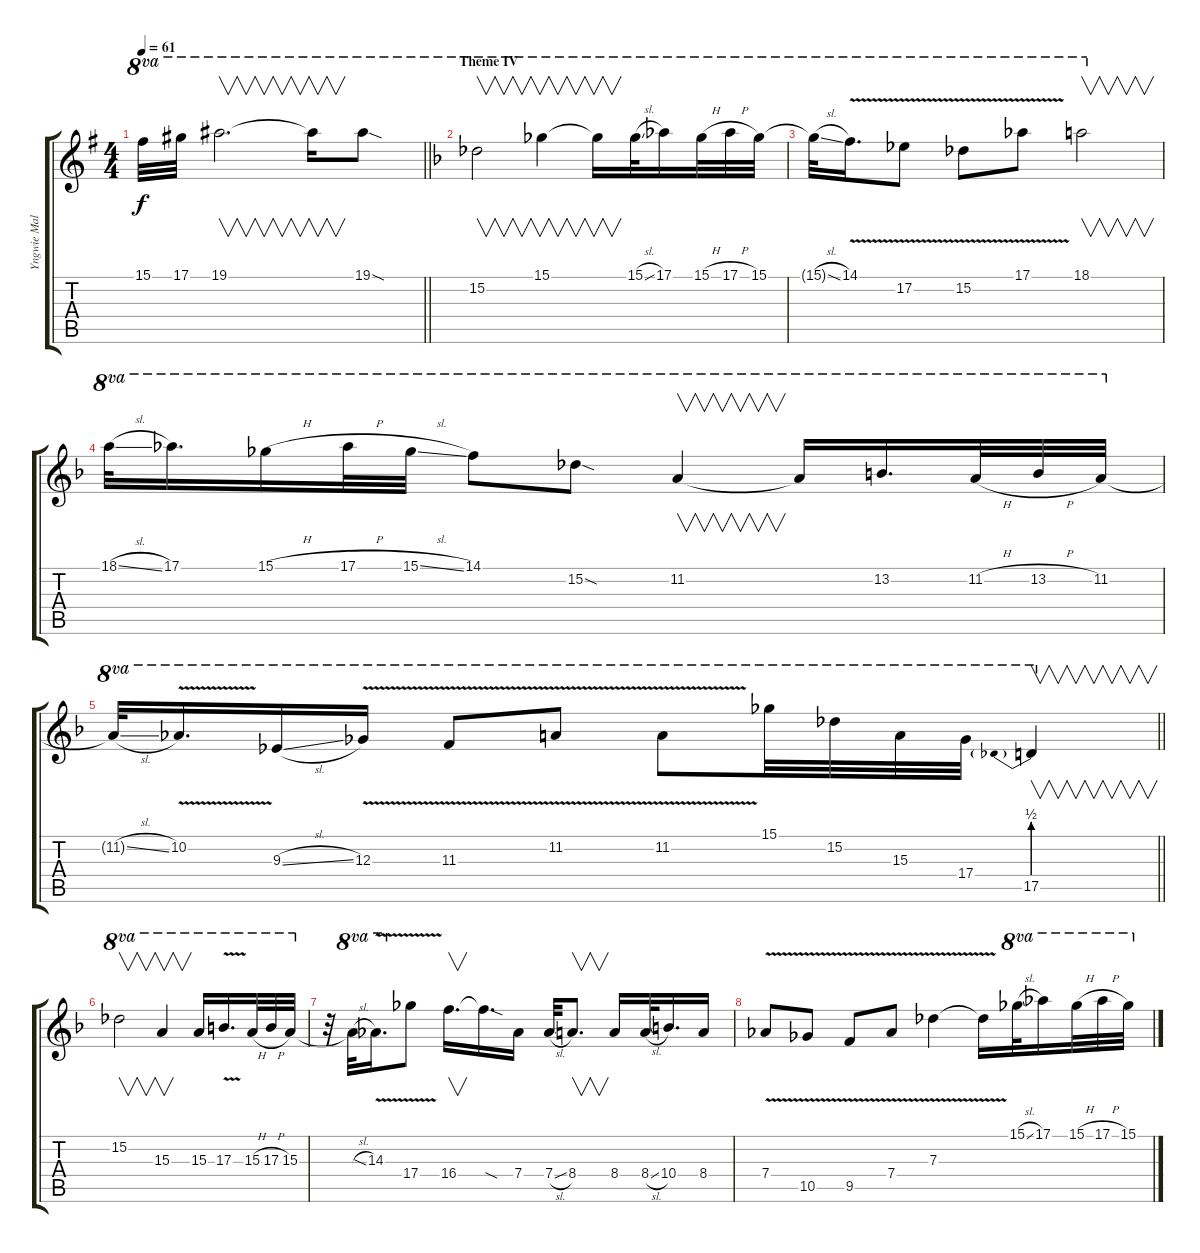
\track ("Yngwie Malmsteen" "Yngwie Mal") {instrument distortionguitar}
\staff {score tabs}
\tuning (Eb4 Bb3 Gb3 Db3 Ab2 Eb2) {hide}
\ts (4 4)
\tempo 61
\clef g2
\barLineRight lightlight
\ks g
15.1.32{ot 8va dy f} 17.1.32{ot 8va} 19.1.2{v d ot 8va} 19.1{t}.16{v ot 8va} 19.1{sod}.8{ot 8va} |
\section ("" "Theme IV")
\ks f
15.2.2{v ot 8va} 15.1.4{v ot 8va} 15.1{t}.16{v ot 8va} 15.1{sl}.32{ot 8va} 17.1.16{ot 8va} 15.1{h}.32{ot 8va} 17.1{h}.32{ot 8va} 15.1.32{ot 8va} |
15.1{sl t}.32{ot 8va} 14.1{v}.16{d ot 8va} 17.2{v}.8{ot 8va} 15.2{v}.8{ot 8va} 17.1{v}.8{ot 8va} 18.1.2{v ot 8va} |
18.1{sl}.32{ot 8va} 17.1.16{d ot 8va} 15.1{h}.16{ot 8va} 17.1{h}.32{ot 8va} 15.1{sl}.32{ot 8va} 14.1.8{ot 8va} 15.2{sod}.8{ot 8va} 11.2.4{v ot 8va} 11.2{t}.16{ot 8va} 13.2.16{d ot 8va} 11.2{h}.32{ot 8va} 13.2{h}.32{ot 8va} 11.2.32{ot 8va} |
\barLineRight lightlight
11.2{sl t}.32{ot 8va} 10.2{v}.16{d ot 8va} 9.3{sl}.16{ot 8va} 12.3{v}.16{ot 8va} 11.3{v}.8{ot 8va} 11.2{v}.8{ot 8va} 11.2{v}.8{ot 8va} 15.1.32{ot 8va} 15.2.32{ot 8va} 15.3.32{ot 8va} 17.4.32{ot 8va} 17.5{be (prebend 0 2 60 2)}.4{v ot 8va} |
15.2.2{v ot 8va} 15.3.4{v ot 8va} 15.3.16{ot 8va} 17.3{v}.16{d ot 8va} 15.3{h}.32{ot 8va} 17.3{h}.32{ot 8va} 15.3.32{ot 8va} |
r.32 15.3{sl t}.32{ot 8va} 14.3{v}.16{d ot 8va} 17.4{v}.8 16.4.16{v d} 16.4{sod t}.16{d} 7.4.16 7.4{sl}.32 8.4.8{v d} 8.4.16 8.4{sl}.32 10.4.16{d} 8.4.16 |
7.4{v}.8 10.5{v}.8 9.5{v}.8 7.4{v}.8 7.3{v}.4 7.3{v t}.16 15.1{sl}.32{ot 8va} 17.1.16{ot 8va} 15.1{h}.32{ot 8va} 17.1{h}.32{ot 8va} 15.1.32{ot 8va}
